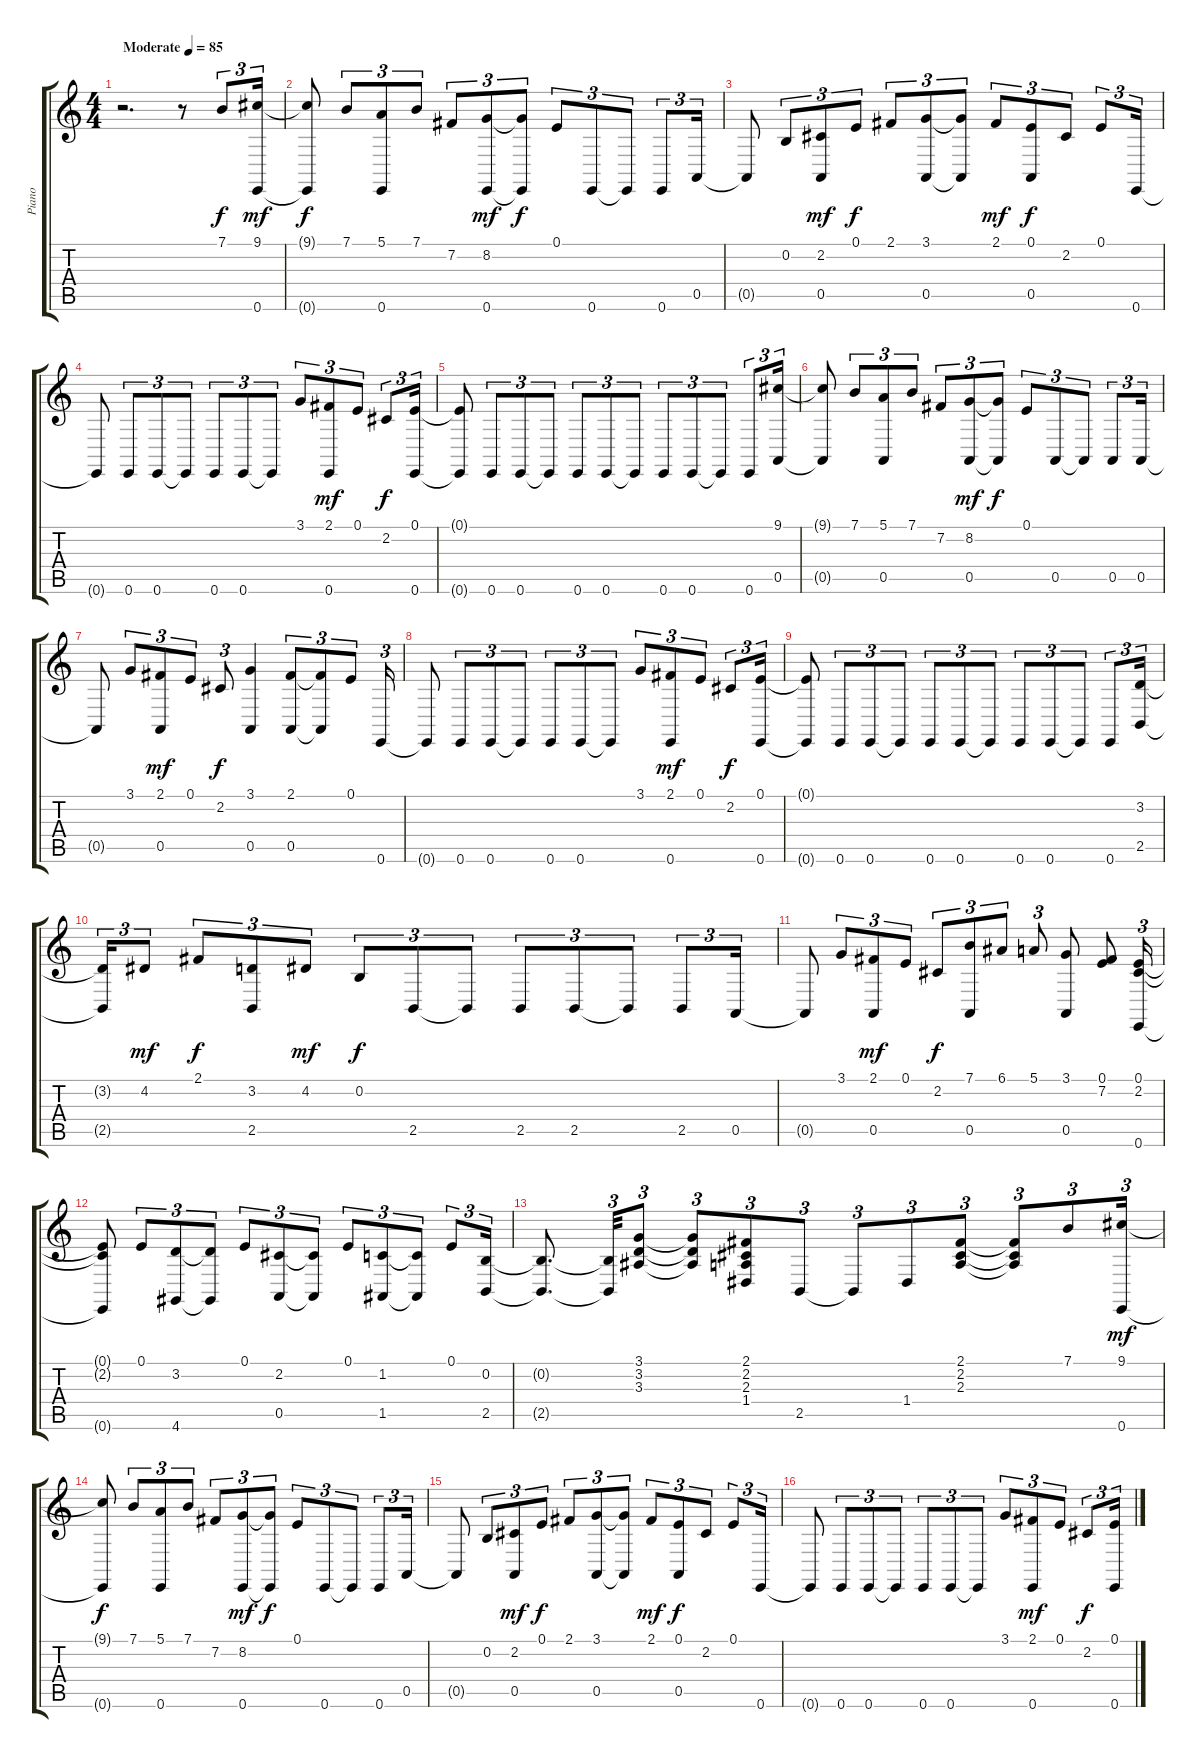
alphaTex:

\track ("Piano" "Piano") {instrument brightacousticpiano}
\staff {score tabs}
\tuning (E4 B3 G3 D3 A2 E2) {hide}
\ts (4 4)
\tempo (85 "Moderate")
\clef g2
\ks c
r.2{d dy f instrument brightacousticpiano} r.8 7.1.8{tu (3 2)} (9.1 0.6).16{tu (3 2) dy mf} |
(9.1{t} 0.6{t}).8{dy f} 7.1.8{tu (3 2)} (5.1 0.6).8{tu (3 2)} 7.1.8{tu (3 2)} 7.2.8{tu (3 2)} (8.2 0.6).8{tu (3 2) dy mf} (8.2{t} 0.6{t}).8{tu (3 2) dy f} 0.1.8{tu (3 2)} 0.6.8{tu (3 2)} 0.6{t}.8{tu (3 2)} 0.6.8{tu (3 2)} 0.5.16{tu (3 2)} |
0.5{t}.8 0.2.8{tu (3 2)} (2.2 0.5).8{tu (3 2) dy mf} 0.1.8{tu (3 2) dy f} 2.1.8{tu (3 2)} (3.1 0.5).8{tu (3 2)} (3.1{t} 0.5{t}).8{tu (3 2)} 2.1.8{tu (3 2) dy mf} (0.1 0.5).8{tu (3 2) dy f} 2.2.8{tu (3 2)} 0.1.8{tu (3 2)} 0.6.16{tu (3 2)} |
0.6{t}.8 0.6.8{tu (3 2)} 0.6.8{tu (3 2)} 0.6{t}.8{tu (3 2)} 0.6.8{tu (3 2)} 0.6.8{tu (3 2)} 0.6{t}.8{tu (3 2)} 3.1.8{tu (3 2)} (2.1 0.6).8{tu (3 2) dy mf} 0.1.8{tu (3 2)} 2.2.8{tu (3 2) dy f} (0.1 0.6).16{tu (3 2)} |
(0.1{t} 0.6{t}).8 0.6.8{tu (3 2)} 0.6.8{tu (3 2)} 0.6{t}.8{tu (3 2)} 0.6.8{tu (3 2)} 0.6.8{tu (3 2)} 0.6{t}.8{tu (3 2)} 0.6.8{tu (3 2)} 0.6.8{tu (3 2)} 0.6{t}.8{tu (3 2)} 0.6.8{tu (3 2)} (9.1 0.5).16{tu (3 2)} |
(9.1{t} 0.5{t}).8 7.1.8{tu (3 2)} (5.1 0.5).8{tu (3 2)} 7.1.8{tu (3 2)} 7.2.8{tu (3 2)} (8.2 0.5).8{tu (3 2) dy mf} (8.2{t} 0.5{t}).8{tu (3 2) dy f} 0.1.8{tu (3 2)} 0.5.8{tu (3 2)} 0.5{t}.8{tu (3 2)} 0.5.8{tu (3 2)} 0.5.16{tu (3 2)} |
0.5{t}.8 3.1.8{tu (3 2)} (2.1 0.5).8{tu (3 2) dy mf} 0.1.8{tu (3 2)} 2.2.8{tu (3 2) dy f} (3.1 0.5).4 (2.1 0.5).8{tu (3 2)} (2.1{t} 0.5{t}).8{tu (3 2)} 0.1.8{tu (3 2)} 0.6.16{tu (3 2)} |
0.6{t}.8 0.6.8{tu (3 2)} 0.6.8{tu (3 2)} 0.6{t}.8{tu (3 2)} 0.6.8{tu (3 2)} 0.6.8{tu (3 2)} 0.6{t}.8{tu (3 2)} 3.1.8{tu (3 2)} (2.1 0.6).8{tu (3 2) dy mf} 0.1.8{tu (3 2)} 2.2.8{tu (3 2) dy f} (0.1 0.6).16{tu (3 2)} |
(0.1{t} 0.6{t}).8 0.6.8{tu (3 2)} 0.6.8{tu (3 2)} 0.6{t}.8{tu (3 2)} 0.6.8{tu (3 2)} 0.6.8{tu (3 2)} 0.6{t}.8{tu (3 2)} 0.6.8{tu (3 2)} 0.6.8{tu (3 2)} 0.6{t}.8{tu (3 2)} 0.6.8{tu (3 2)} (3.2 2.5).16{tu (3 2)} |
(3.2{t} 2.5{t}).16{tu (3 2)} 4.2.8{tu (3 2) dy mf} 2.1.8{tu (3 2) dy f} (3.2 2.5).8{tu (3 2)} 4.2.8{tu (3 2) dy mf} 0.2.8{tu (3 2) dy f} 2.5.8{tu (3 2)} 2.5{t}.8{tu (3 2)} 2.5.8{tu (3 2)} 2.5.8{tu (3 2)} 2.5{t}.8{tu (3 2)} 2.5.8{tu (3 2)} 0.5.16{tu (3 2)} |
0.5{t}.8 3.1.8{tu (3 2)} (2.1 0.5).8{tu (3 2) dy mf} 0.1.8{tu (3 2)} 2.2.8{tu (3 2) dy f} (7.1 0.5).8{tu (3 2)} 6.1.8{tu (3 2)} 5.1.8{tu (3 2)} (3.1 0.5).8 (0.1 7.2).8 (0.1 2.2 0.6).16{tu (3 2)} |
(0.1{t} 2.2{t} 0.6{t}).8 0.1.8{tu (3 2)} (3.2 4.6).8{tu (3 2)} (3.2{t} 4.6{t}).8{tu (3 2)} 0.1.8{tu (3 2)} (2.2 0.5).8{tu (3 2)} (2.2{t} 0.5{t}).8{tu (3 2)} 0.1.8{tu (3 2)} (1.2 1.5).8{tu (3 2)} (1.2{t} 1.5{t}).8{tu (3 2)} 0.1.8{tu (3 2)} (0.2 2.5).16{tu (3 2)} |
(0.2{t} 2.5{t}).8{d} (0.2{t} 2.5{t}).32{tu (3 2)} (3.1 3.2 3.3).8{tu (3 2)} (3.1{t} 3.2{t} 3.3{t}).8{tu (3 2)} (2.1 2.2 2.3 1.4).8{tu (3 2)} 2.5.8{tu (3 2)} 2.5{t}.8{tu (3 2)} 1.4.8{tu (3 2)} (2.1 2.2 2.3).8{tu (3 2)} (2.1{t} 2.2{t} 2.3{t}).8{tu (3 2)} 7.1.8{tu (3 2)} (9.1 0.6).16{tu (3 2) dy mf} |
(9.1{t} 0.6{t}).8{dy f} 7.1.8{tu (3 2)} (5.1 0.6).8{tu (3 2)} 7.1.8{tu (3 2)} 7.2.8{tu (3 2)} (8.2 0.6).8{tu (3 2) dy mf} (8.2{t} 0.6{t}).8{tu (3 2) dy f} 0.1.8{tu (3 2)} 0.6.8{tu (3 2)} 0.6{t}.8{tu (3 2)} 0.6.8{tu (3 2)} 0.5.16{tu (3 2)} |
0.5{t}.8 0.2.8{tu (3 2)} (2.2 0.5).8{tu (3 2) dy mf} 0.1.8{tu (3 2) dy f} 2.1.8{tu (3 2)} (3.1 0.5).8{tu (3 2)} (3.1{t} 0.5{t}).8{tu (3 2)} 2.1.8{tu (3 2) dy mf} (0.1 0.5).8{tu (3 2) dy f} 2.2.8{tu (3 2)} 0.1.8{tu (3 2)} 0.6.16{tu (3 2)} |
0.6{t}.8 0.6.8{tu (3 2)} 0.6.8{tu (3 2)} 0.6{t}.8{tu (3 2)} 0.6.8{tu (3 2)} 0.6.8{tu (3 2)} 0.6{t}.8{tu (3 2)} 3.1.8{tu (3 2)} (2.1 0.6).8{tu (3 2) dy mf} 0.1.8{tu (3 2)} 2.2.8{tu (3 2) dy f} (0.1 0.6).16{tu (3 2)}
